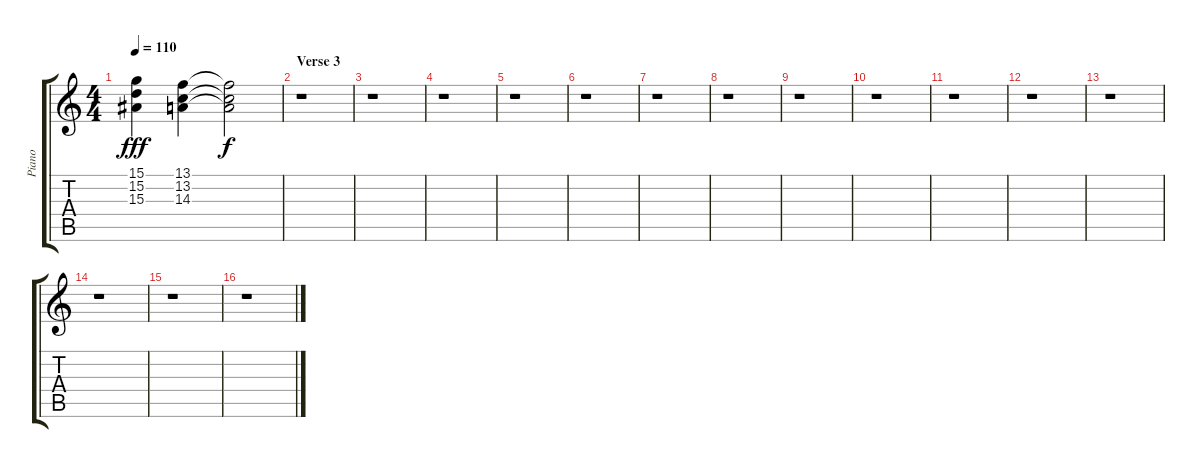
\track ("Piano" "Piano") {instrument electricgrandpiano}
\staff {score tabs}
\tuning (E4 B3 G3 D3 A2 E2) {hide}
\ts (4 4)
\tempo 110
\clef g2
\ks c
(15.1 15.2 15.3).4{dy fff} (13.1 13.2 14.3).4 (13.1{t} 13.2{t} 14.3{t}).2{dy f} |
\section ("" "Verse 3")
r.1 |
r.1 |
r.1 |
r.1 |
r.1 |
r.1 |
r.1 |
r.1 |
r.1 |
r.1 |
r.1 |
r.1 |
r.1 |
r.1 |
r.1
